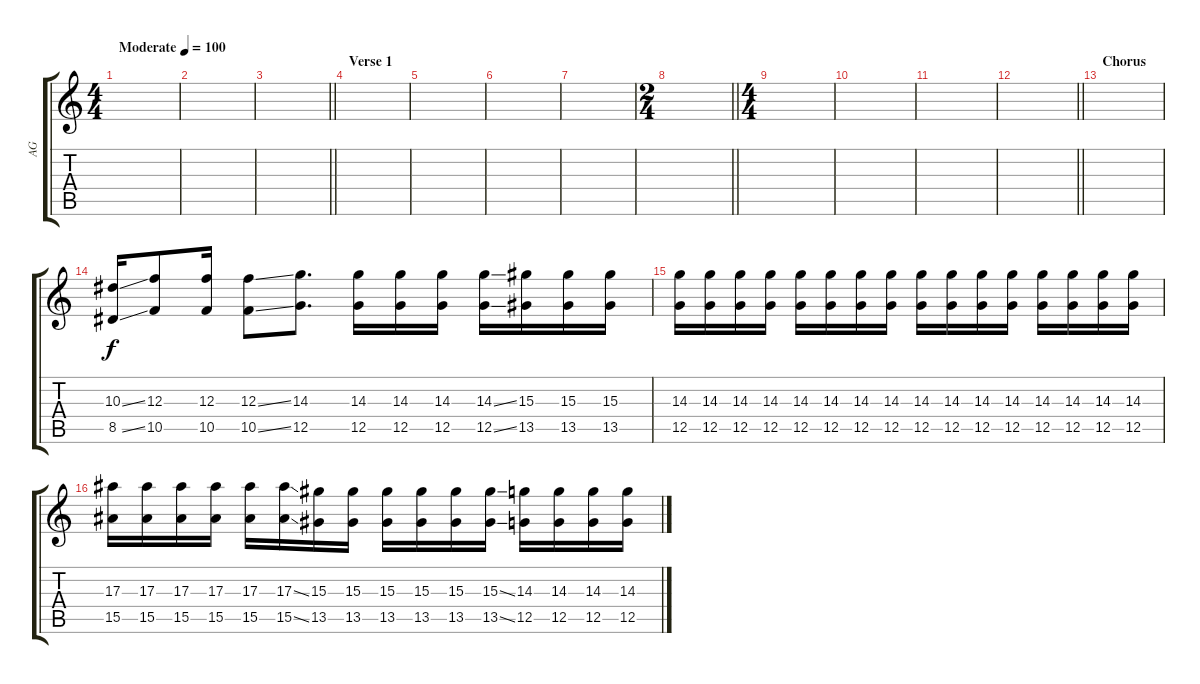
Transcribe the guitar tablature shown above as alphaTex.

\track ("AG" "AG") {instrument distortionguitar}
\staff {score tabs}
\tuning (D4 A3 F3 C3 G2 C2) {hide}
\ts (4 4)
\tempo (100 "Moderate")
\clef g2
\ks c
|
|
\barLineRight lightlight
|
\section ("" "Verse 1")
|
|
|
|
\ts (2 4)
\barLineRight lightlight
|
\ts (4 4)
|
|
|
\barLineRight lightlight
|
\section ("" "Chorus")
|
(10.3{ss} 8.5{ss}).16 (12.3 10.5).8 (12.3 10.5).16 (12.3{ss} 10.5{ss}).8 (14.3 12.5).8{d} (14.3 12.5).16 (14.3 12.5).16 (14.3 12.5).16 (14.3{ss} 12.5{ss}).16 (15.3 13.5).16 (15.3 13.5).16 (15.3 13.5).16 |
(14.3 12.5).16 (14.3 12.5).16 (14.3 12.5).16 (14.3 12.5).16 (14.3 12.5).16 (14.3 12.5).16 (14.3 12.5).16 (14.3 12.5).16 (14.3 12.5).16 (14.3 12.5).16 (14.3 12.5).16 (14.3 12.5).16 (14.3 12.5).16 (14.3 12.5).16 (14.3 12.5).16 (14.3 12.5).16 |
(17.3 15.5).16 (17.3 15.5).16 (17.3 15.5).16 (17.3 15.5).16 (17.3 15.5).16 (17.3{ss} 15.5{ss}).16 (15.3 13.5).16 (15.3 13.5).16 (15.3 13.5).16 (15.3 13.5).16 (15.3 13.5).16 (15.3{ss} 13.5{ss}).16 (14.3 12.5).16 (14.3 12.5).16 (14.3 12.5).16 (14.3 12.5).16
